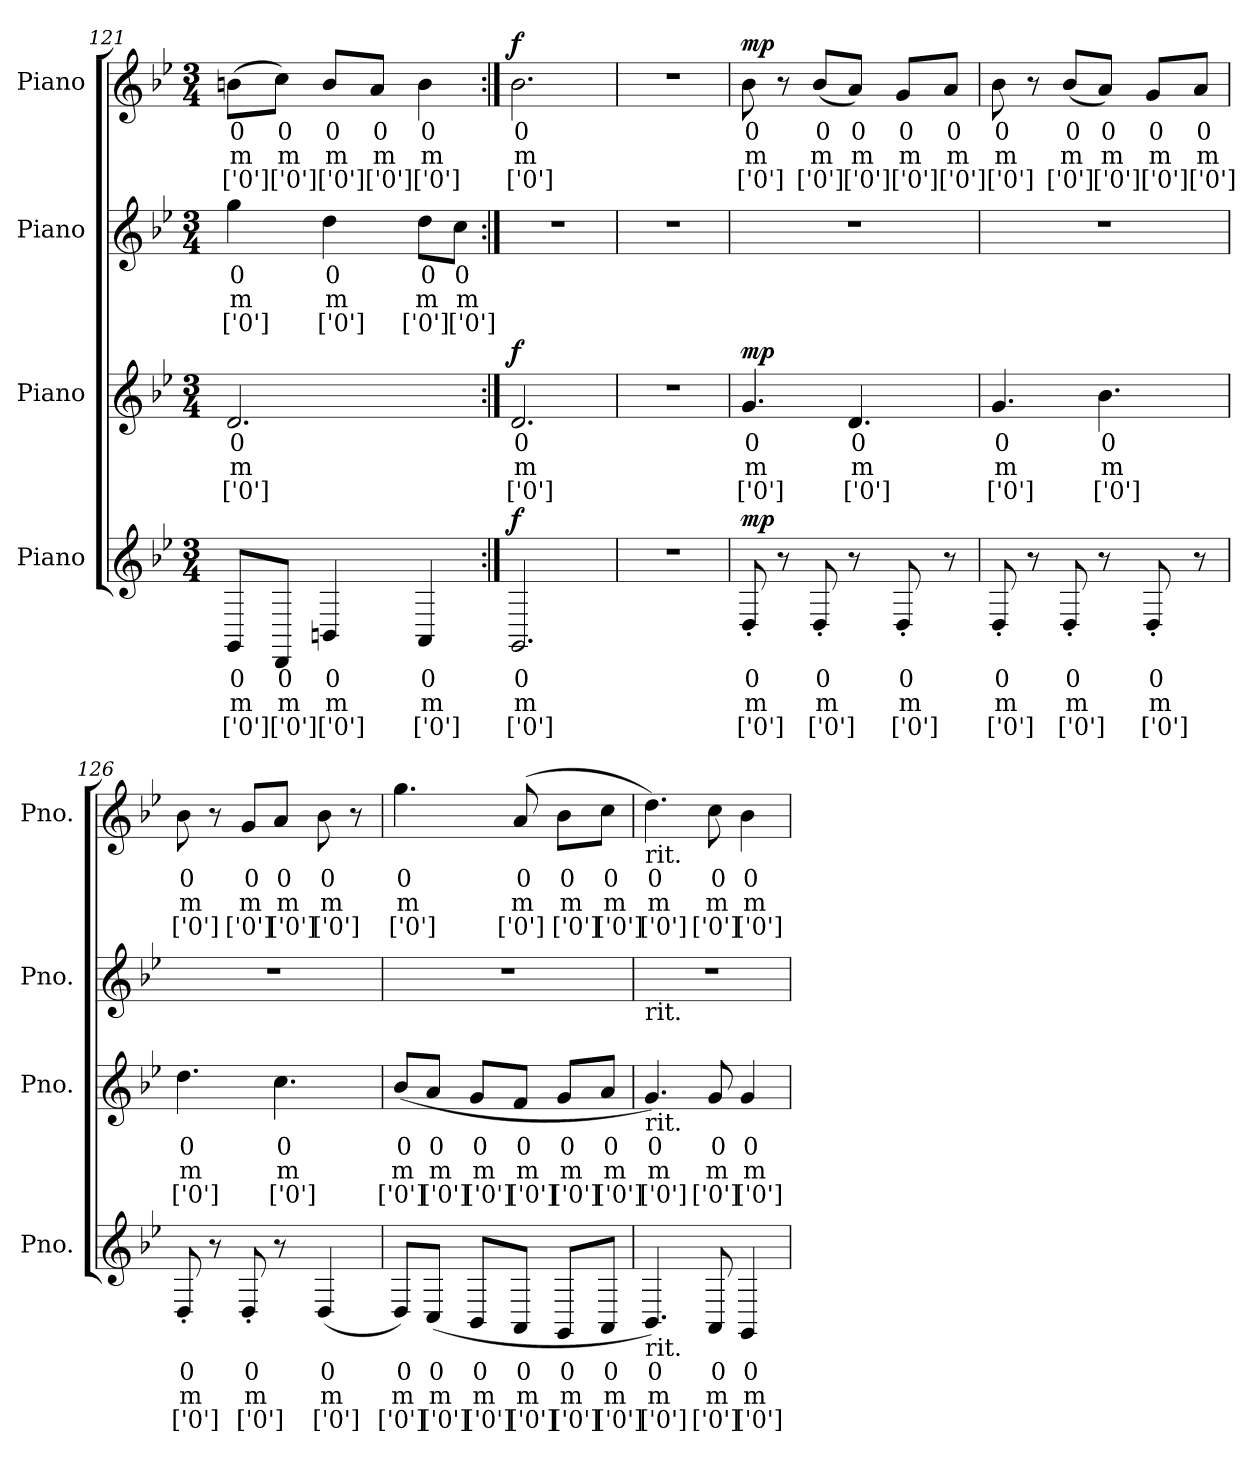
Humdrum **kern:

**kern	**text	**text	**text	**dynam	**kern	**text	**text	**text	**dynam	**kern	**text	**text	**text	**kern	**text	**text	**text	**dynam
*part4	*part4	*part4	*part4	*part4	*part3	*part3	*part3	*part3	*part3	*part2	*part2	*part2	*part2	*part1	*part1	*part1	*part1	*part1
*staff4	*staff4	*staff4	*staff4	*staff4	*staff3	*staff3	*staff3	*staff3	*staff3	*staff2	*staff2	*staff2	*staff2	*staff1	*staff1	*staff1	*staff1	*staff1
*I"Piano	*	*	*	*	*I"Piano	*	*	*	*	*I"Piano	*	*	*	*I"Piano	*	*	*	*
*I'Pno.	*	*	*	*	*I'Pno.	*	*	*	*	*I'Pno.	*	*	*	*I'Pno.	*	*	*	*
*clefG2	*	*	*	*	*clefG2	*	*	*	*	*clefG2	*	*	*	*clefG2	*	*	*	*
*k[b-e-]	*	*	*	*	*k[b-e-]	*	*	*	*	*k[b-e-]	*	*	*	*k[b-e-]	*	*	*	*
*M3/4	*	*	*	*	*M3/4	*	*	*	*	*M3/4	*	*	*	*M3/4	*	*	*	*
=121	=121	=121	=121	=121	=121	=121	=121	=121	=121	=121	=121	=121	=121	=121	=121	=121	=121	=121
8GGi/L	0	m	['0']	.	2.dj/	0	m	['0']	.	4ggZ\	0	m	['0']	(>8bnV\L	0	m	['0']	.
8DDi/J	0	m	['0']	.	.	.	.	.	.	.	.	.	.	8ccV\J)	0	m	['0']	.
4BBni/	0	m	['0']	.	.	.	.	.	.	4ddZ\	0	m	['0']	8bV/L	0	m	['0']	.
.	.	.	.	.	.	.	.	.	.	.	.	.	.	8aV/J	0	m	['0']	.
4AAi/	0	m	['0']	.	.	.	.	.	.	8ddZ\L	0	m	['0']	4bV\	0	m	['0']	.
.	.	.	.	.	.	.	.	.	.	8ccZ\J	0	m	['0']	.	.	.	.	.
=122:|!	=122:|!	=122:|!	=122:|!	=122:|!	=122:|!	=122:|!	=122:|!	=122:|!	=122:|!	=122:|!	=122:|!	=122:|!	=122:|!	=122:|!	=122:|!	=122:|!	=122:|!	=122:|!
!	!	!	!	!LO:DY:b	!	!	!	!	!LO:DY:b	!	!	!	!	!	!	!	!	!LO:DY:b
2.GGi/	0	m	['0']	f	2.dj/	0	m	['0']	f	2.r	.	.	.	2.b-V\	0	m	['0']	f
=123	=123	=123	=123	=123	=123	=123	=123	=123	=123	=123	=123	=123	=123	=123	=123	=123	=123	=123
2.r	.	.	.	.	2.r	.	.	.	.	2.r	.	.	.	2.r	.	.	.	.
=124	=124	=124	=124	=124	=124	=124	=124	=124	=124	=124	=124	=124	=124	=124	=124	=124	=124	=124
!	!	!	!	!LO:DY:b	!	!	!	!	!LO:DY:b	!	!	!	!	!	!	!	!	!LO:DY:b
8D'i/	0	m	['0']	mp	4.gj/	0	m	['0']	mp	2.r	.	.	.	8b-V\	0	m	['0']	mp
8r	.	.	.	.	.	.	.	.	.	.	.	.	.	8r	.	.	.	.
8D'i/	0	m	['0']	.	.	.	.	.	.	.	.	.	.	(<8b-V/L	0	m	['0']	.
8r	.	.	.	.	4.dj/	0	m	['0']	.	.	.	.	.	8aV/J)	0	m	['0']	.
8D'i/	0	m	['0']	.	.	.	.	.	.	.	.	.	.	8gV/L	0	m	['0']	.
8r	.	.	.	.	.	.	.	.	.	.	.	.	.	8aV/J	0	m	['0']	.
=125	=125	=125	=125	=125	=125	=125	=125	=125	=125	=125	=125	=125	=125	=125	=125	=125	=125	=125
8D'i/	0	m	['0']	.	4.gj/	0	m	['0']	.	2.r	.	.	.	8b-V\	0	m	['0']	.
8r	.	.	.	.	.	.	.	.	.	.	.	.	.	8r	.	.	.	.
8D'i/	0	m	['0']	.	.	.	.	.	.	.	.	.	.	(<8b-V/L	0	m	['0']	.
8r	.	.	.	.	4.b-j\	0	m	['0']	.	.	.	.	.	8aV/J)	0	m	['0']	.
8D'i/	0	m	['0']	.	.	.	.	.	.	.	.	.	.	8gV/L	0	m	['0']	.
8r	.	.	.	.	.	.	.	.	.	.	.	.	.	8aV/J	0	m	['0']	.
!!LO:LB:g=z
=126	=126	=126	=126	=126	=126	=126	=126	=126	=126	=126	=126	=126	=126	=126	=126	=126	=126	=126
8D'i/	0	m	['0']	.	4.ddj\	0	m	['0']	.	2.r	.	.	.	8b-V\	0	m	['0']	.
8r	.	.	.	.	.	.	.	.	.	.	.	.	.	8r	.	.	.	.
8D'i/	0	m	['0']	.	.	.	.	.	.	.	.	.	.	8gV/L	0	m	['0']	.
8r	.	.	.	.	4.ccj\	0	m	['0']	.	.	.	.	.	8aV/J	0	m	['0']	.
(<4Di/	0	m	['0']	.	.	.	.	.	.	.	.	.	.	8b-V\	0	m	['0']	.
.	.	.	.	.	.	.	.	.	.	.	.	.	.	8r	.	.	.	.
=127	=127	=127	=127	=127	=127	=127	=127	=127	=127	=127	=127	=127	=127	=127	=127	=127	=127	=127
8Di/L)	0	m	['0']	.	(<8b-j/L	0	m	['0']	.	2.r	.	.	.	4.ggV\	0	m	['0']	.
(<8Ci/J	0	m	['0']	.	8aj/J	0	m	['0']	.	.	.	.	.	.	.	.	.	.
8BB-i/L	0	m	['0']	.	8gj/L	0	m	['0']	.	.	.	.	.	.	.	.	.	.
8AAi/J	0	m	['0']	.	8fj/J	0	m	['0']	.	.	.	.	.	(>8aV/	0	m	['0']	.
8GGi/L	0	m	['0']	.	8gj/L	0	m	['0']	.	.	.	.	.	8b-V\L	0	m	['0']	.
8AAi/J	0	m	['0']	.	8aj/J	0	m	['0']	.	.	.	.	.	8ccV\J	0	m	['0']	.
=128	=128	=128	=128	=128	=128	=128	=128	=128	=128	=128	=128	=128	=128	=128	=128	=128	=128	=128
!	!	!	!	!	!	!	!	!	!	!	!	!	!	!LO:TX:b:t=rit.	!	!	!	!
!	!	!	!	!	!	!	!	!	!	!LO:TX:b:t=rit.	!	!	!	!	!	!	!	!
!	!	!	!	!	!LO:TX:b:t=rit.	!	!	!	!	!	!	!	!	!	!	!	!	!
!LO:TX:b:t=rit.	!	!	!	!	!	!	!	!	!	!	!	!	!	!	!	!	!	!
4.BB-i/)	0	m	['0']	.	4.gj/)	0	m	['0']	.	2.r	.	.	.	4.ddV\)	0	m	['0']	.
8AAi/	0	m	['0']	.	8gj/	0	m	['0']	.	.	.	.	.	8ccV\	0	m	['0']	.
4GGi/	0	m	['0']	.	4gj/	0	m	['0']	.	.	.	.	.	4b-V\	0	m	['0']	.
=	=	=	=	=	=	=	=	=	=	=	=	=	=	=	=	=	=	=
*-	*-	*-	*-	*-	*-	*-	*-	*-	*-	*-	*-	*-	*-	*-	*-	*-	*-	*-
